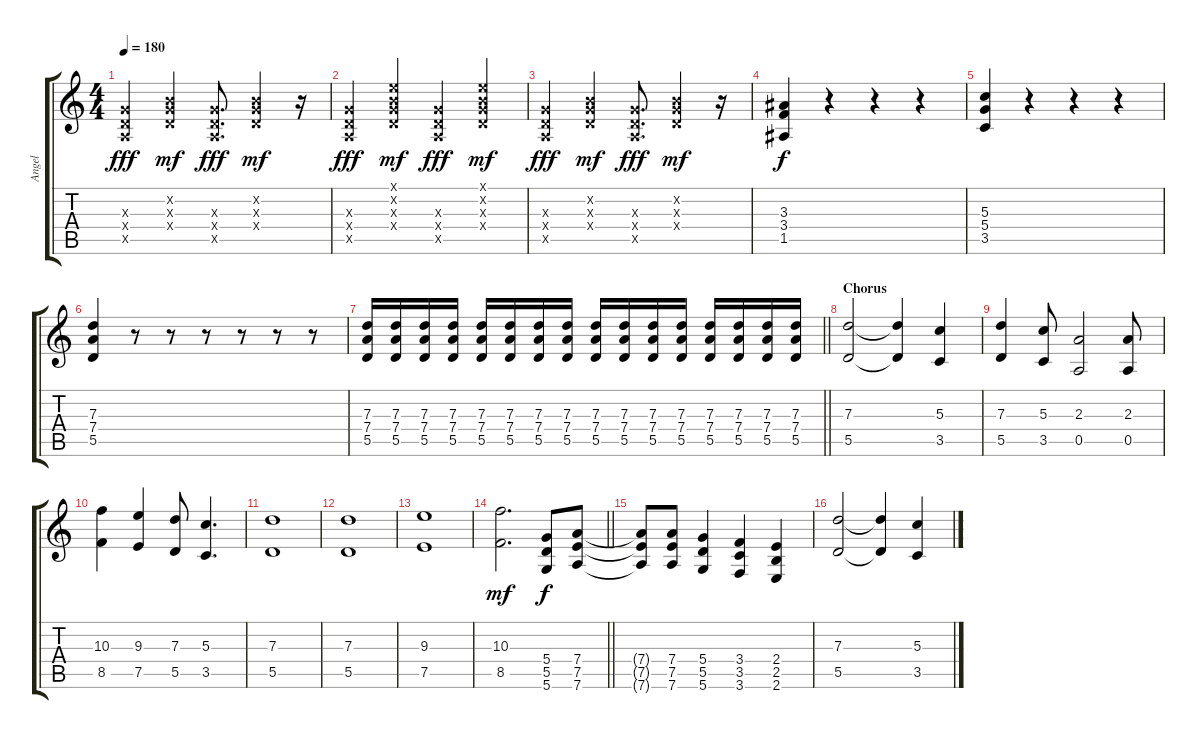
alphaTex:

\track ("Angel" "Angel") {instrument distortionguitar}
\staff {score tabs}
\tuning (E4 B3 G3 D3 A2 D2) {hide}
\ts (4 4)
\tempo 180
\clef g2
\ks c
(0.3{x} 0.4{x} 0.5{x}).4{dy fff} (0.2{x} 0.3{x} 0.4{x}).4{dy mf} (0.3{x} 0.4{x} 0.5{x}).8{d dy fff} (0.2{x} 0.3{x} 0.4{x}).4{dy mf} r.16 |
(0.3{x} 0.4{x} 0.5{x}).4{dy fff} (0.1{x} 0.2{x} 0.3{x} 0.4{x}).4{dy mf} (0.3{x} 0.4{x} 0.5{x}).4{dy fff} (0.1{x} 0.2{x} 0.3{x} 0.4{x}).4{dy mf} |
(0.3{x} 0.4{x} 0.5{x}).4{dy fff} (0.2{x} 0.3{x} 0.4{x}).4{dy mf} (0.3{x} 0.4{x} 0.5{x}).8{d dy fff} (0.2{x} 0.3{x} 0.4{x}).4{dy mf} r.16 |
(3.3 3.4 1.5).4{dy f} r.4 r.4 r.4 |
(5.3 5.4 3.5).4 r.4 r.4 r.4 |
(7.3 7.4 5.5).4 r.8 r.8 r.8 r.8 r.8 r.8 |
\barLineRight lightlight
(7.3 7.4 5.5).16 (7.3 7.4 5.5).16 (7.3 7.4 5.5).16 (7.3 7.4 5.5).16 (7.3 7.4 5.5).16 (7.3 7.4 5.5).16 (7.3 7.4 5.5).16 (7.3 7.4 5.5).16 (7.3 7.4 5.5).16 (7.3 7.4 5.5).16 (7.3 7.4 5.5).16 (7.3 7.4 5.5).16 (7.3 7.4 5.5).16 (7.3 7.4 5.5).16 (7.3 7.4 5.5).16 (7.3 7.4 5.5).16 |
\section ("" "Chorus")
(7.3 5.5).2 (7.3{t} 5.5{t}).4 (5.3 3.5).4 |
(7.3 5.5).4 (5.3 3.5).8 (2.3 0.5).2 (2.3 0.5).8 |
(10.3 8.5).4 (9.3 7.5).4 (7.3 5.5).8 (5.3 3.5).4{d} |
(7.3 5.5).1 |
(7.3 5.5).1 |
(9.3 7.5).1 |
\barLineRight lightlight
(10.3 8.5).2{d dy mf} (5.4 5.5 5.6).8{dy f} (7.4 7.5 7.6).8 |
(7.4{t} 7.5{t} 7.6{t}).8 (7.4 7.5 7.6).8 (5.4 5.5 5.6).4 (3.4 3.5 3.6).4 (2.4 2.5 2.6).4 |
(7.3 5.5).2 (7.3{t} 5.5{t}).4 (5.3 3.5).4
